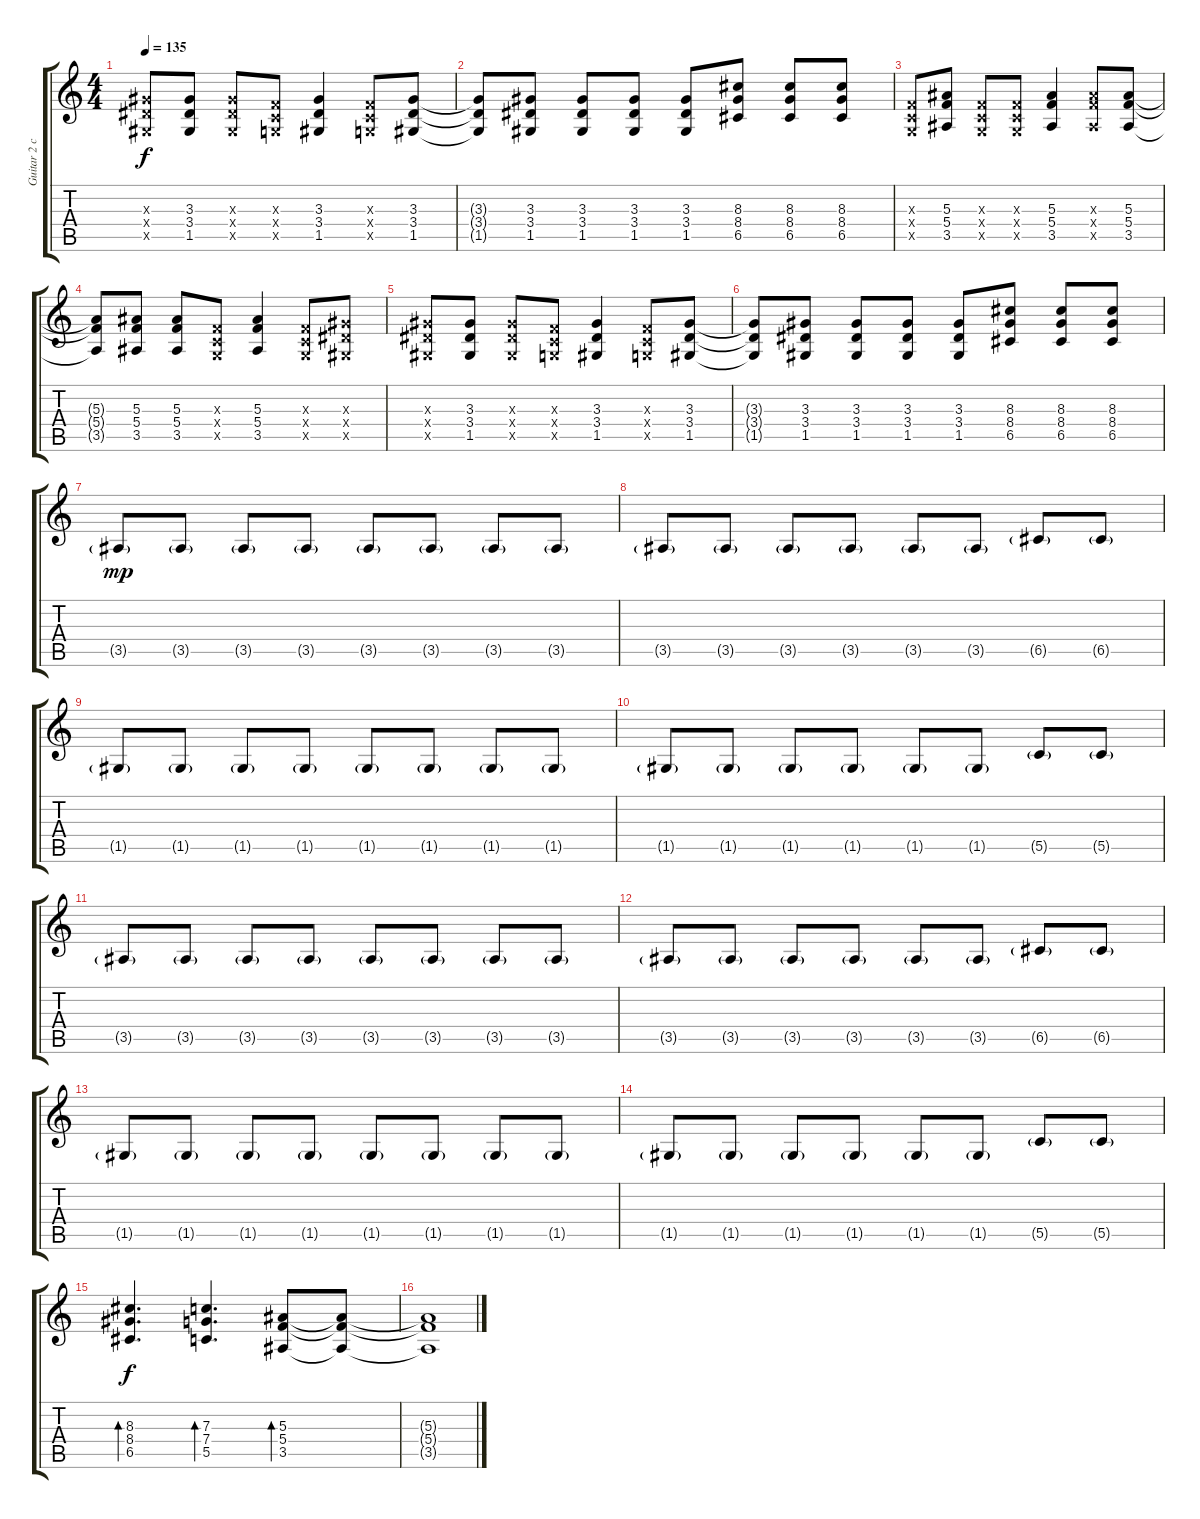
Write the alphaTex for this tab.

\track ("Guitar 2 clean" "Guitar 2 c") {instrument electricguitarclean}
\staff {score tabs}
\tuning (D4 A3 F3 C3 G2 C2) {hide}
\ts (4 4)
\tempo 135
\clef g2
\ks c
(3.3{x} 3.4{x} 1.5{x}).8{dy f} (3.3 3.4 1.5).8 (3.3{x} 3.4{x} 1.5{x}).8 (0.3{x} 0.4{x} 0.5{x}).8 (3.3 3.4 1.5).4 (0.3{x} 0.4{x} 0.5{x}).8 (3.3 3.4 1.5).8 |
(3.3{t} 3.4{t} 1.5{t}).8 (3.3 3.4 1.5).8 (3.3 3.4 1.5).8 (3.3 3.4 1.5).8 (3.3 3.4 1.5).8 (8.3 8.4 6.5).8 (8.3 8.4 6.5).8 (8.3 8.4 6.5).8 |
(0.3{x} 0.4{x} 0.5{x}).8 (5.3 5.4 3.5).8 (0.3{x} 0.4{x} 0.5{x}).8 (0.3{x} 0.4{x} 0.5{x}).8 (5.3 5.4 3.5).4 (5.3{x} 5.4{x} 3.5{x}).8 (5.3 5.4 3.5).8 |
(5.3{t} 5.4{t} 3.5{t}).8 (5.3 5.4 3.5).8 (5.3 5.4 3.5).8 (0.3{x} 0.4{x} 0.5{x}).8 (5.3 5.4 3.5).4 (0.3{x} 0.4{x} 0.5{x}).8 (3.3{x} 3.4{x} 1.5{x}).8 |
(3.3{x} 3.4{x} 1.5{x}).8 (3.3 3.4 1.5).8 (3.3{x} 3.4{x} 1.5{x}).8 (0.3{x} 0.4{x} 0.5{x}).8 (3.3 3.4 1.5).4 (0.3{x} 0.4{x} 0.5{x}).8 (3.3 3.4 1.5).8 |
(3.3{t} 3.4{t} 1.5{t}).8 (3.3 3.4 1.5).8 (3.3 3.4 1.5).8 (3.3 3.4 1.5).8 (3.3 3.4 1.5).8 (8.3 8.4 6.5).8 (8.3 8.4 6.5).8 (8.3 8.4 6.5).8 |
3.5{g}.8{dy mp} 3.5{g}.8 3.5{g}.8 3.5{g}.8 3.5{g}.8 3.5{g}.8 3.5{g}.8 3.5{g}.8 |
3.5{g}.8 3.5{g}.8 3.5{g}.8 3.5{g}.8 3.5{g}.8 3.5{g}.8 6.5{g}.8 6.5{g}.8 |
1.5{g}.8 1.5{g}.8 1.5{g}.8 1.5{g}.8 1.5{g}.8 1.5{g}.8 1.5{g}.8 1.5{g}.8 |
1.5{g}.8 1.5{g}.8 1.5{g}.8 1.5{g}.8 1.5{g}.8 1.5{g}.8 5.5{g}.8 5.5{g}.8 |
3.5{g}.8 3.5{g}.8 3.5{g}.8 3.5{g}.8 3.5{g}.8 3.5{g}.8 3.5{g}.8 3.5{g}.8 |
3.5{g}.8 3.5{g}.8 3.5{g}.8 3.5{g}.8 3.5{g}.8 3.5{g}.8 6.5{g}.8 6.5{g}.8 |
1.5{g}.8 1.5{g}.8 1.5{g}.8 1.5{g}.8 1.5{g}.8 1.5{g}.8 1.5{g}.8 1.5{g}.8 |
1.5{g}.8 1.5{g}.8 1.5{g}.8 1.5{g}.8 1.5{g}.8 1.5{g}.8 5.5{g}.8 5.5{g}.8 |
(8.3 8.4 6.5).4{d bd 120 dy f} (7.3 7.4 5.5).4{d bd 240} (5.3 5.4 3.5).8{bd 120} (5.3{t} 5.4{t} 3.5{t}).8 |
(5.3{t} 5.4{t} 3.5{t}).1
